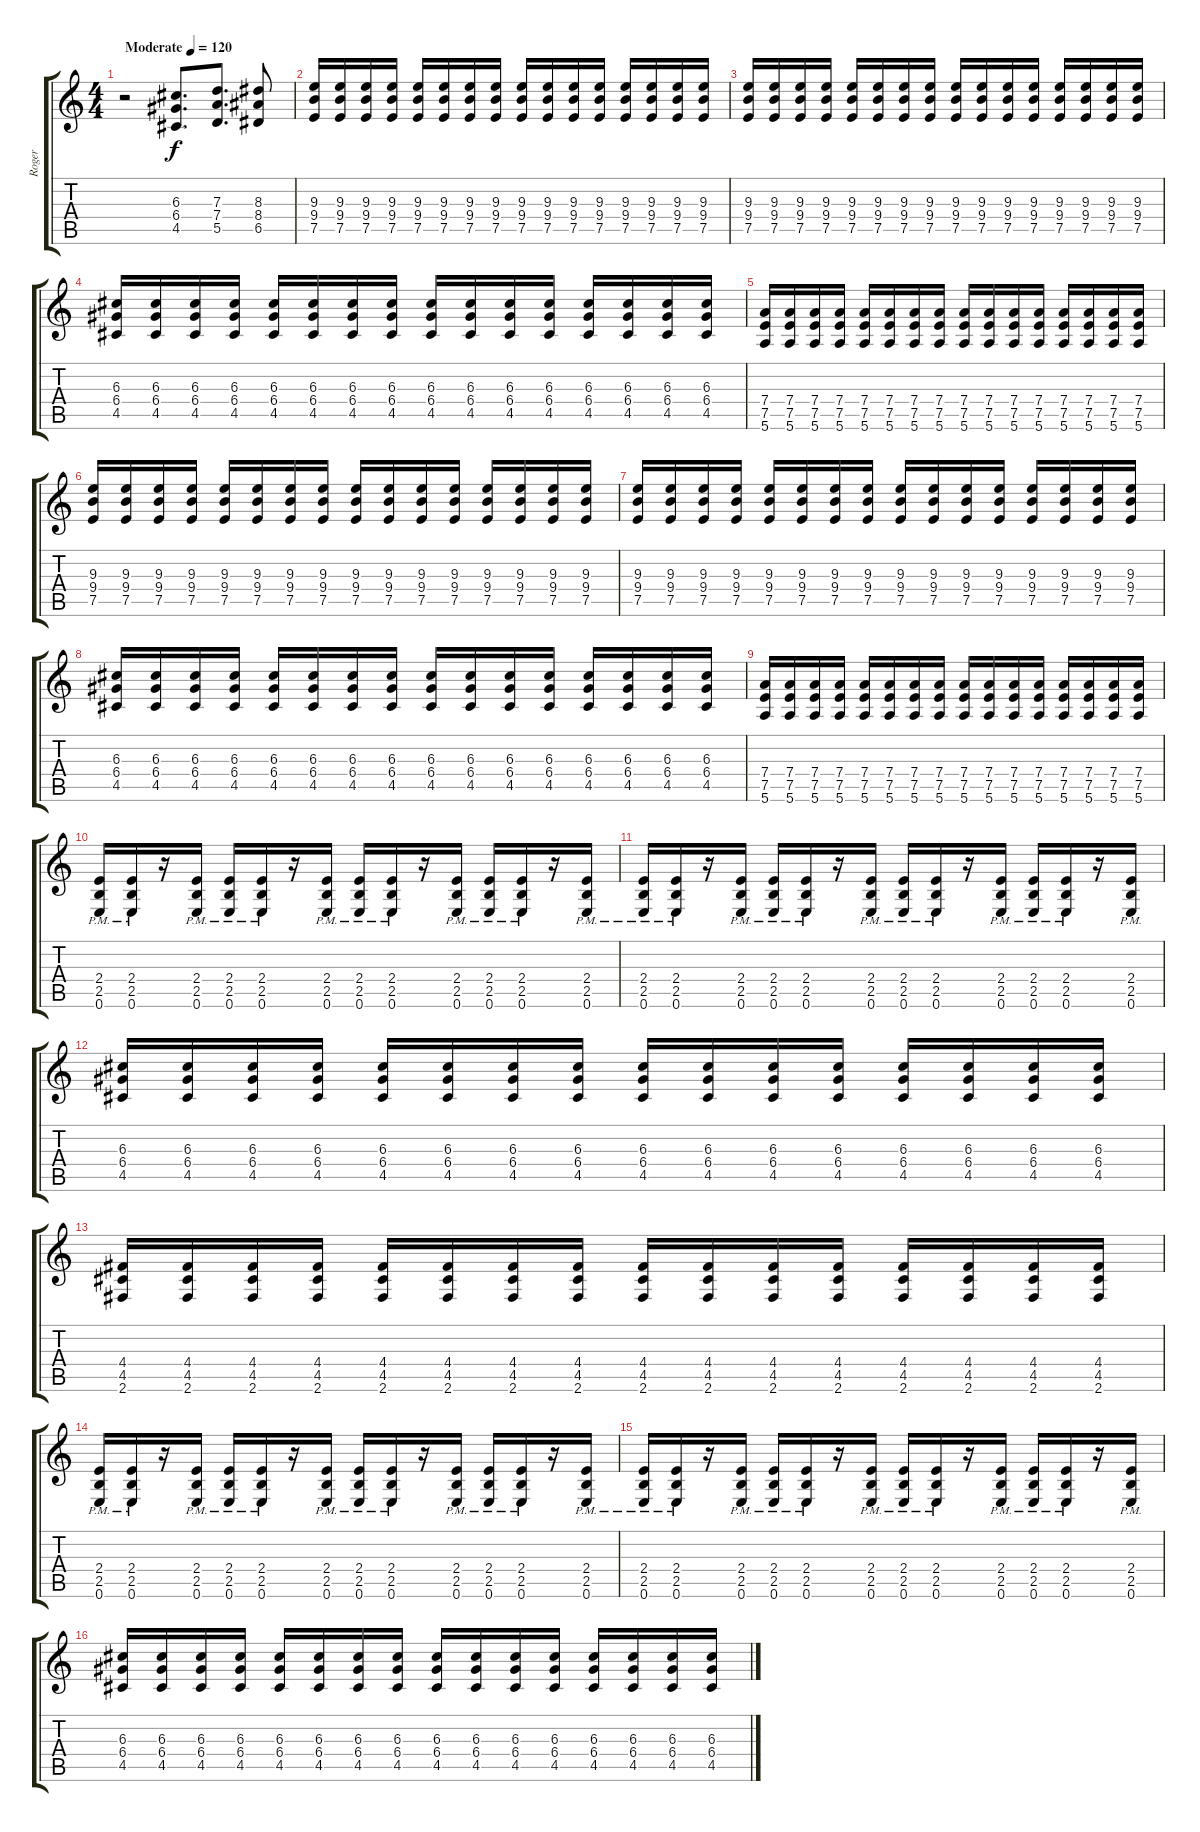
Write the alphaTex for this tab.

\track ("Roger" "Roger") {instrument distortionguitar}
\staff {score tabs}
\tuning (E4 B3 G3 D3 A2 E2) {hide}
\ts (4 4)
\tempo (120 "Moderate")
\clef g2
\ks c
r.2{dy f instrument distortionguitar} (6.3 6.4 4.5).8{d} (7.3 7.4 5.5).8{d} (8.3 8.4 6.5).8 |
(9.3 9.4 7.5).16 (9.3 9.4 7.5).16 (9.3 9.4 7.5).16 (9.3 9.4 7.5).16 (9.3 9.4 7.5).16 (9.3 9.4 7.5).16 (9.3 9.4 7.5).16 (9.3 9.4 7.5).16 (9.3 9.4 7.5).16 (9.3 9.4 7.5).16 (9.3 9.4 7.5).16 (9.3 9.4 7.5).16 (9.3 9.4 7.5).16 (9.3 9.4 7.5).16 (9.3 9.4 7.5).16 (9.3 9.4 7.5).16 |
(9.3 9.4 7.5).16 (9.3 9.4 7.5).16 (9.3 9.4 7.5).16 (9.3 9.4 7.5).16 (9.3 9.4 7.5).16 (9.3 9.4 7.5).16 (9.3 9.4 7.5).16 (9.3 9.4 7.5).16 (9.3 9.4 7.5).16 (9.3 9.4 7.5).16 (9.3 9.4 7.5).16 (9.3 9.4 7.5).16 (9.3 9.4 7.5).16 (9.3 9.4 7.5).16 (9.3 9.4 7.5).16 (9.3 9.4 7.5).16 |
(6.3 6.4 4.5).16 (6.3 6.4 4.5).16 (6.3 6.4 4.5).16 (6.3 6.4 4.5).16 (6.3 6.4 4.5).16 (6.3 6.4 4.5).16 (6.3 6.4 4.5).16 (6.3 6.4 4.5).16 (6.3 6.4 4.5).16 (6.3 6.4 4.5).16 (6.3 6.4 4.5).16 (6.3 6.4 4.5).16 (6.3 6.4 4.5).16 (6.3 6.4 4.5).16 (6.3 6.4 4.5).16 (6.3 6.4 4.5).16 |
(7.4 7.5 5.6).16 (7.4 7.5 5.6).16 (7.4 7.5 5.6).16 (7.4 7.5 5.6).16 (7.4 7.5 5.6).16 (7.4 7.5 5.6).16 (7.4 7.5 5.6).16 (7.4 7.5 5.6).16 (7.4 7.5 5.6).16 (7.4 7.5 5.6).16 (7.4 7.5 5.6).16 (7.4 7.5 5.6).16 (7.4 7.5 5.6).16 (7.4 7.5 5.6).16 (7.4 7.5 5.6).16 (7.4 7.5 5.6).16 |
(9.3 9.4 7.5).16 (9.3 9.4 7.5).16 (9.3 9.4 7.5).16 (9.3 9.4 7.5).16 (9.3 9.4 7.5).16 (9.3 9.4 7.5).16 (9.3 9.4 7.5).16 (9.3 9.4 7.5).16 (9.3 9.4 7.5).16 (9.3 9.4 7.5).16 (9.3 9.4 7.5).16 (9.3 9.4 7.5).16 (9.3 9.4 7.5).16 (9.3 9.4 7.5).16 (9.3 9.4 7.5).16 (9.3 9.4 7.5).16 |
(9.3 9.4 7.5).16 (9.3 9.4 7.5).16 (9.3 9.4 7.5).16 (9.3 9.4 7.5).16 (9.3 9.4 7.5).16 (9.3 9.4 7.5).16 (9.3 9.4 7.5).16 (9.3 9.4 7.5).16 (9.3 9.4 7.5).16 (9.3 9.4 7.5).16 (9.3 9.4 7.5).16 (9.3 9.4 7.5).16 (9.3 9.4 7.5).16 (9.3 9.4 7.5).16 (9.3 9.4 7.5).16 (9.3 9.4 7.5).16 |
(6.3 6.4 4.5).16 (6.3 6.4 4.5).16 (6.3 6.4 4.5).16 (6.3 6.4 4.5).16 (6.3 6.4 4.5).16 (6.3 6.4 4.5).16 (6.3 6.4 4.5).16 (6.3 6.4 4.5).16 (6.3 6.4 4.5).16 (6.3 6.4 4.5).16 (6.3 6.4 4.5).16 (6.3 6.4 4.5).16 (6.3 6.4 4.5).16 (6.3 6.4 4.5).16 (6.3 6.4 4.5).16 (6.3 6.4 4.5).16 |
(7.4 7.5 5.6).16 (7.4 7.5 5.6).16 (7.4 7.5 5.6).16 (7.4 7.5 5.6).16 (7.4 7.5 5.6).16 (7.4 7.5 5.6).16 (7.4 7.5 5.6).16 (7.4 7.5 5.6).16 (7.4 7.5 5.6).16 (7.4 7.5 5.6).16 (7.4 7.5 5.6).16 (7.4 7.5 5.6).16 (7.4 7.5 5.6).16 (7.4 7.5 5.6).16 (7.4 7.5 5.6).16 (7.4 7.5 5.6).16 |
(2.4{pm} 2.5{pm} 0.6{pm}).16 (2.4{pm} 2.5{pm} 0.6{pm}).16 r.16 (2.4{pm} 2.5{pm} 0.6{pm}).16 (2.4{pm} 2.5{pm} 0.6{pm}).16 (2.4{pm} 2.5{pm} 0.6{pm}).16 r.16 (2.4{pm} 2.5{pm} 0.6{pm}).16 (2.4{pm} 2.5{pm} 0.6{pm}).16 (2.4{pm} 2.5{pm} 0.6{pm}).16 r.16 (2.4{pm} 2.5{pm} 0.6{pm}).16 (2.4{pm} 2.5{pm} 0.6{pm}).16 (2.4{pm} 2.5{pm} 0.6{pm}).16 r.16 (2.4{pm} 2.5{pm} 0.6{pm}).16 |
(2.4{pm} 2.5{pm} 0.6{pm}).16 (2.4{pm} 2.5{pm} 0.6{pm}).16 r.16 (2.4{pm} 2.5{pm} 0.6{pm}).16 (2.4{pm} 2.5{pm} 0.6{pm}).16 (2.4{pm} 2.5{pm} 0.6{pm}).16 r.16 (2.4{pm} 2.5{pm} 0.6{pm}).16 (2.4{pm} 2.5{pm} 0.6{pm}).16 (2.4{pm} 2.5{pm} 0.6{pm}).16 r.16 (2.4{pm} 2.5{pm} 0.6{pm}).16 (2.4{pm} 2.5{pm} 0.6{pm}).16 (2.4{pm} 2.5{pm} 0.6{pm}).16 r.16 (2.4{pm} 2.5{pm} 0.6{pm}).16 |
(6.3 6.4 4.5).16 (6.3 6.4 4.5).16 (6.3 6.4 4.5).16 (6.3 6.4 4.5).16 (6.3 6.4 4.5).16 (6.3 6.4 4.5).16 (6.3 6.4 4.5).16 (6.3 6.4 4.5).16 (6.3 6.4 4.5).16 (6.3 6.4 4.5).16 (6.3 6.4 4.5).16 (6.3 6.4 4.5).16 (6.3 6.4 4.5).16 (6.3 6.4 4.5).16 (6.3 6.4 4.5).16 (6.3 6.4 4.5).16 |
(4.4 4.5 2.6).16 (4.4 4.5 2.6).16 (4.4 4.5 2.6).16 (4.4 4.5 2.6).16 (4.4 4.5 2.6).16 (4.4 4.5 2.6).16 (4.4 4.5 2.6).16 (4.4 4.5 2.6).16 (4.4 4.5 2.6).16 (4.4 4.5 2.6).16 (4.4 4.5 2.6).16 (4.4 4.5 2.6).16 (4.4 4.5 2.6).16 (4.4 4.5 2.6).16 (4.4 4.5 2.6).16 (4.4 4.5 2.6).16 |
(2.4{pm} 2.5{pm} 0.6{pm}).16 (2.4{pm} 2.5{pm} 0.6{pm}).16 r.16 (2.4{pm} 2.5{pm} 0.6{pm}).16 (2.4{pm} 2.5{pm} 0.6{pm}).16 (2.4{pm} 2.5{pm} 0.6{pm}).16 r.16 (2.4{pm} 2.5{pm} 0.6{pm}).16 (2.4{pm} 2.5{pm} 0.6{pm}).16 (2.4{pm} 2.5{pm} 0.6{pm}).16 r.16 (2.4{pm} 2.5{pm} 0.6{pm}).16 (2.4{pm} 2.5{pm} 0.6{pm}).16 (2.4{pm} 2.5{pm} 0.6{pm}).16 r.16 (2.4{pm} 2.5{pm} 0.6{pm}).16 |
(2.4{pm} 2.5{pm} 0.6{pm}).16 (2.4{pm} 2.5{pm} 0.6{pm}).16 r.16 (2.4{pm} 2.5{pm} 0.6{pm}).16 (2.4{pm} 2.5{pm} 0.6{pm}).16 (2.4{pm} 2.5{pm} 0.6{pm}).16 r.16 (2.4{pm} 2.5{pm} 0.6{pm}).16 (2.4{pm} 2.5{pm} 0.6{pm}).16 (2.4{pm} 2.5{pm} 0.6{pm}).16 r.16 (2.4{pm} 2.5{pm} 0.6{pm}).16 (2.4{pm} 2.5{pm} 0.6{pm}).16 (2.4{pm} 2.5{pm} 0.6{pm}).16 r.16 (2.4{pm} 2.5{pm} 0.6{pm}).16 |
(6.3 6.4 4.5).16 (6.3 6.4 4.5).16 (6.3 6.4 4.5).16 (6.3 6.4 4.5).16 (6.3 6.4 4.5).16 (6.3 6.4 4.5).16 (6.3 6.4 4.5).16 (6.3 6.4 4.5).16 (6.3 6.4 4.5).16 (6.3 6.4 4.5).16 (6.3 6.4 4.5).16 (6.3 6.4 4.5).16 (6.3 6.4 4.5).16 (6.3 6.4 4.5).16 (6.3 6.4 4.5).16 (6.3 6.4 4.5).16
